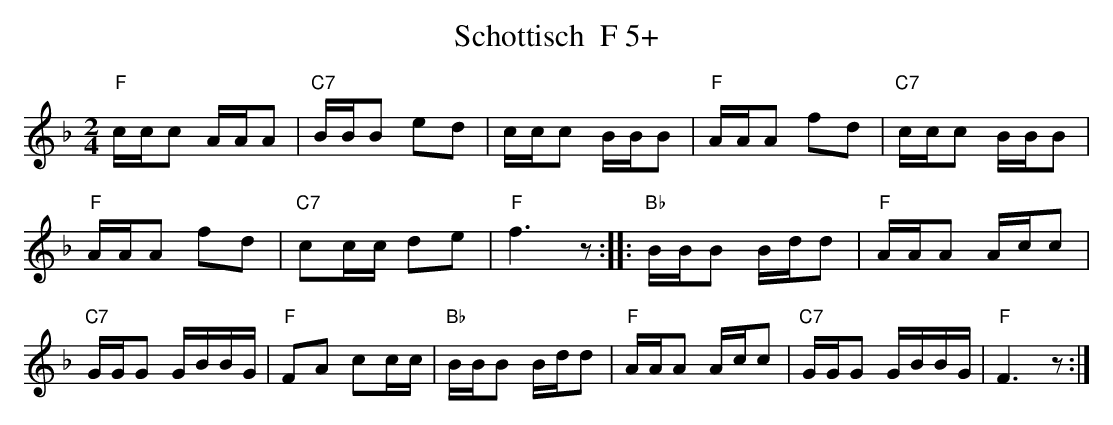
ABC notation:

X:1
T:Schottisch  F 5+
M:2/4
L:1/16
K:F %%MIDI gchordon
"F"ccc2 AAA2 | "C7"BBB2 e2d2 | ccc2 BBB2 | "F"AAA2 f2d2 | "C7"ccc2 BBB2 |
"F"AAA2 f2d2 | "C7"c2cc d2e2 | "F"f6z2 :: "Bb"BBB2 Bdd2 | "F"AAA2 Acc2 |
"C7"GGG2 GBBG | "F"F2A2 c2cc | "Bb"BBB2 Bdd2 | "F"AAA2 Acc2 | "C7"GGG2 GBBG | "F"F6z2 :|
